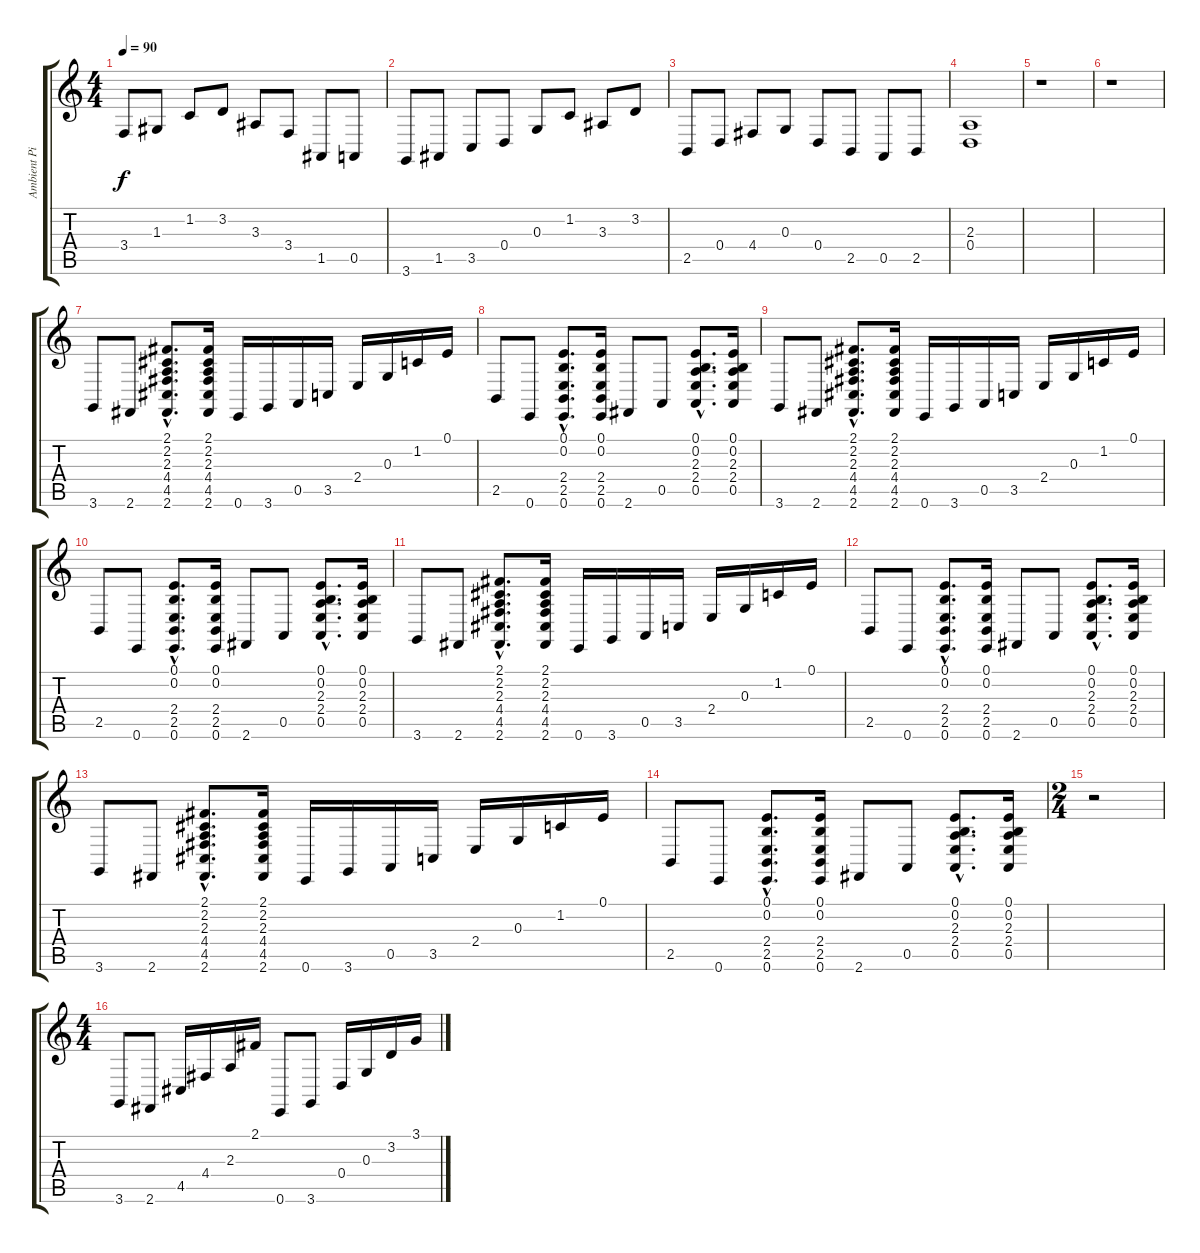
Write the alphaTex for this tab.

\track ("Ambient Piano" "Ambient Pi") {instrument acousticgrandpiano}
\staff {score tabs}
\tuning (E4 B3 G3 D3 A2 E2) {hide}
\ts (4 4)
\tempo 90
\clef g2
\ks c
3.4.8{dy f} 1.3.8 1.2.8 3.2.8 3.3.8 3.4.8 1.5.8 0.5.8 |
3.6.8 1.5.8 3.5.8 0.4.8 0.3.8 1.2.8 3.3.8 3.2.8 |
2.5.8 0.4.8 4.4.8 0.3.8 0.4.8 2.5.8 0.5.8 2.5.8 |
(2.3 0.4).1 |
r.1 |
r.1 |
3.6.8 2.6.8 (2.1{hac} 2.2{hac} 2.3{hac} 4.4{hac} 4.5{hac} 2.6{hac}).8{d} (2.1 2.2 2.3 4.4 4.5 2.6).16 0.6.16 3.6.16 0.5.16 3.5.16 2.4.16 0.3.16 1.2.16 0.1.16 |
2.5.8 0.6.8 (0.1{hac} 0.2{hac} 2.4{hac} 2.5{hac} 0.6{hac}).8{d} (0.1 0.2 2.4 2.5 0.6).16 2.6.8 0.5.8 (0.1{hac} 0.2{hac} 2.3{hac} 2.4{hac} 0.5{hac}).8{d} (0.1 0.2 2.3 2.4 0.5).16 |
3.6.8 2.6.8 (2.1{hac} 2.2{hac} 2.3{hac} 4.4{hac} 4.5{hac} 2.6{hac}).8{d} (2.1 2.2 2.3 4.4 4.5 2.6).16 0.6.16 3.6.16 0.5.16 3.5.16 2.4.16 0.3.16 1.2.16 0.1.16 |
2.5.8 0.6.8 (0.1{hac} 0.2{hac} 2.4{hac} 2.5{hac} 0.6{hac}).8{d} (0.1 0.2 2.4 2.5 0.6).16 2.6.8 0.5.8 (0.1{hac} 0.2{hac} 2.3{hac} 2.4{hac} 0.5{hac}).8{d} (0.1 0.2 2.3 2.4 0.5).16 |
3.6.8 2.6.8 (2.1{hac} 2.2{hac} 2.3{hac} 4.4{hac} 4.5{hac} 2.6{hac}).8{d} (2.1 2.2 2.3 4.4 4.5 2.6).16 0.6.16 3.6.16 0.5.16 3.5.16 2.4.16 0.3.16 1.2.16 0.1.16 |
2.5.8 0.6.8 (0.1{hac} 0.2{hac} 2.4{hac} 2.5{hac} 0.6{hac}).8{d} (0.1 0.2 2.4 2.5 0.6).16 2.6.8 0.5.8 (0.1{hac} 0.2{hac} 2.3{hac} 2.4{hac} 0.5{hac}).8{d} (0.1 0.2 2.3 2.4 0.5).16 |
3.6.8 2.6.8 (2.1{hac} 2.2{hac} 2.3{hac} 4.4{hac} 4.5{hac} 2.6{hac}).8{d} (2.1 2.2 2.3 4.4 4.5 2.6).16 0.6.16 3.6.16 0.5.16 3.5.16 2.4.16 0.3.16 1.2.16 0.1.16 |
2.5.8 0.6.8 (0.1{hac} 0.2{hac} 2.4{hac} 2.5{hac} 0.6{hac}).8{d} (0.1 0.2 2.4 2.5 0.6).16 2.6.8 0.5.8 (0.1{hac} 0.2{hac} 2.3{hac} 2.4{hac} 0.5{hac}).8{d} (0.1 0.2 2.3 2.4 0.5).16 |
\ts (2 4)
r.2 |
\ts (4 4)
3.6.8 2.6.8 4.5.16 4.4.16 2.3.16 2.1.16 0.6.8 3.6.8 0.4.16 0.3.16 3.2.16 3.1.16
